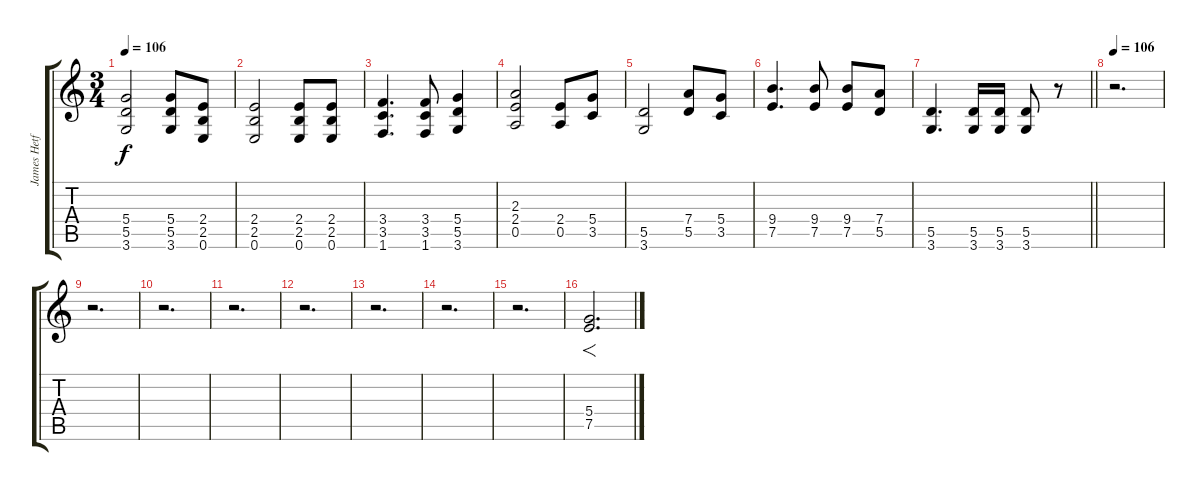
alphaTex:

\track ("James Hetfield Rythm" "James Hetf") {instrument distortionguitar}
\staff {score tabs}
\tuning (E4 B3 G3 D3 A2 E2) {hide}
\ts (3 4)
\tempo 106
\clef g2
\ks c
(5.4 5.5 3.6).2{dy f} (5.4 5.5 3.6).8 (2.4 2.5 0.6).8 |
(2.4 2.5 0.6).2 (2.4 2.5 0.6).8 (2.4 2.5 0.6).8 |
(3.4 3.5 1.6).4{d} (3.4 3.5 1.6).8 (5.4 5.5 3.6).4 |
(2.3 2.4 0.5).2 (2.4 0.5).8 (5.4 3.5).8 |
(5.5 3.6).2 (7.4 5.5).8 (5.4 3.5).8 |
(9.4 7.5).4{d} (9.4 7.5).8 (9.4 7.5).8 (7.4 5.5).8 |
\barLineRight lightlight
(5.5 3.6).4{d} (5.5 3.6).16 (5.5 3.6).16 (5.5 3.6).8 r.8 |
\tempo 106
r.2{d} |
r.2{d} |
r.2{d} |
r.2{d} |
r.2{d} |
r.2{d} |
r.2{d} |
r.2{d} |
(5.4 7.5).2{f d volume 12 balance 14 instrument distortionguitar}
